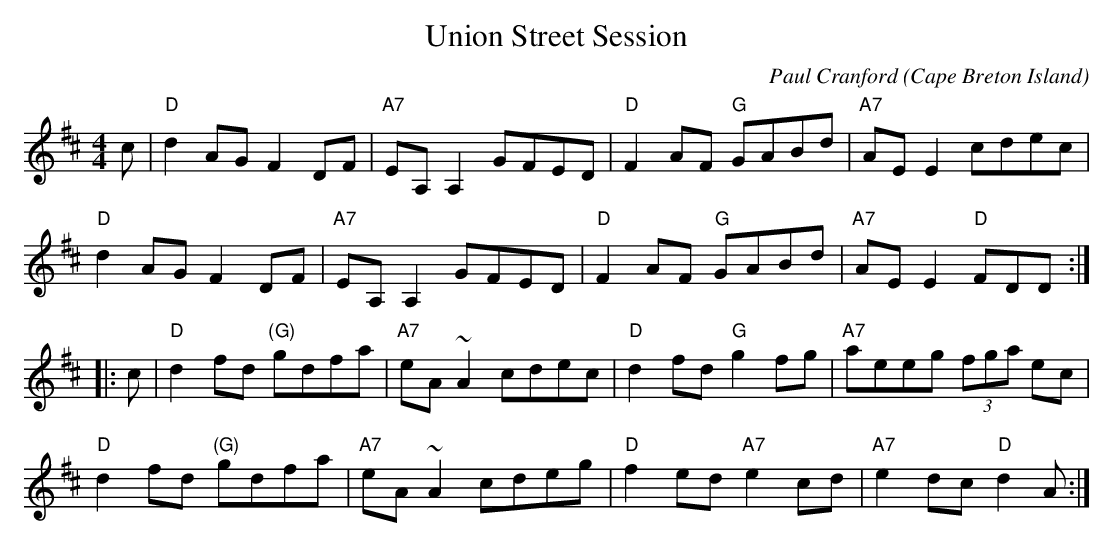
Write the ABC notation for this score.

X:1
T: Union Street Session
C: Paul Cranford
O: Cape Breton Island
M: 4/4
L: 1/8
K: D
   c |\
"D"d2AG F2DF | "A7"EA,A,2 GFED | "D"F2AF "G"GABd | "A7"AEE2 cdec |
"D"d2AG F2DF | "A7"EA,A,2 GFED | "D"F2AF "G"GABd | "A7"AEE2 "D"FDD :|
|: c |\
"D"d2fd "(G)"gdfa | "A7"eA ~A2 cdec | "D"d2fd "G"g2fg | "A7"aeeg (3fga ec |
"D"d2fd "(G)"gdfa | "A7"eA ~A2 cdeg | "D"f2ed "A7"e2cd | "A7"e2dc "D"d2A :|
